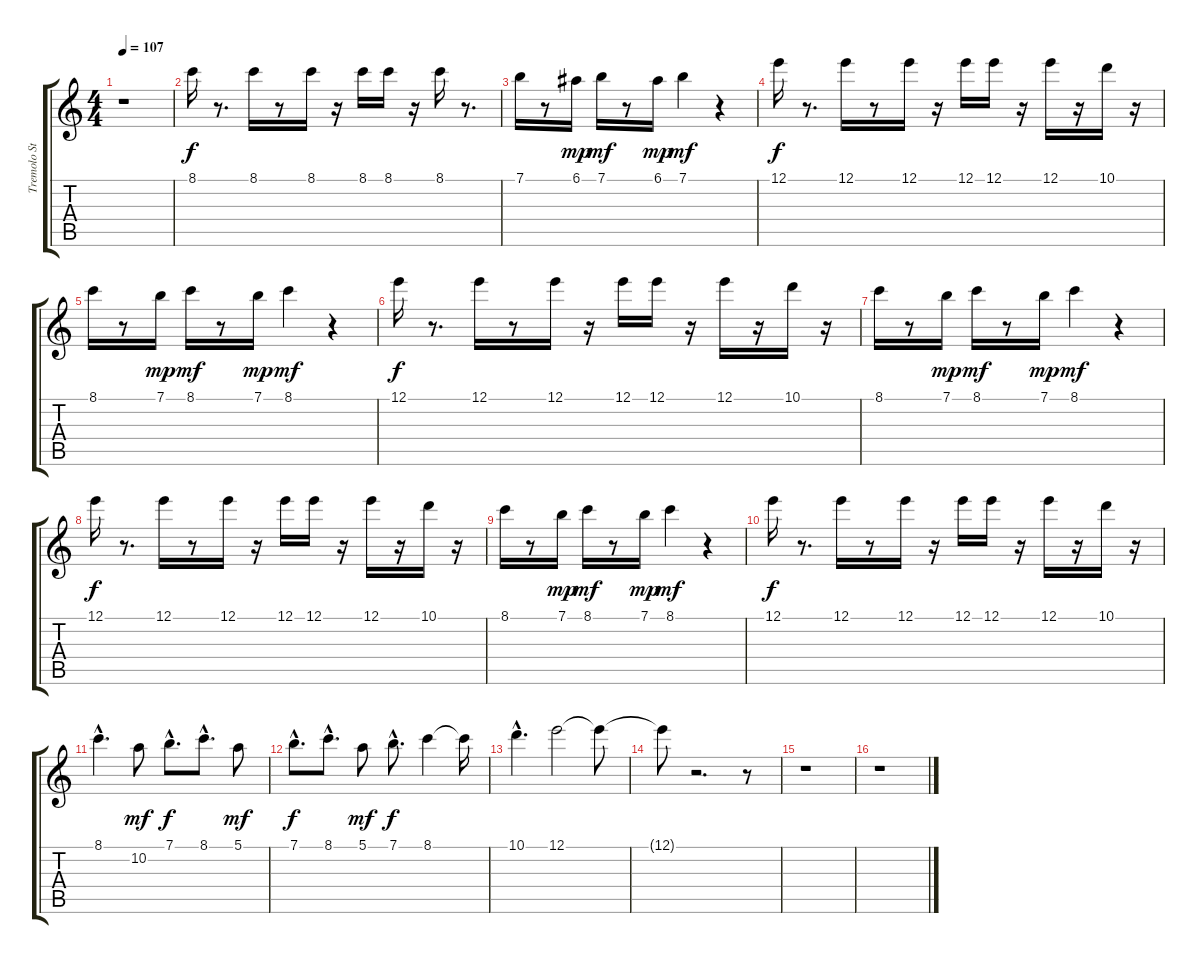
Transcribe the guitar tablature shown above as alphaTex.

\track ("Tremolo Strings" "Tremolo St") {instrument distortionguitar}
\staff {score tabs}
\tuning (E4 B3 G3 D3 A2 E2) {hide}
\ts (4 4)
\tempo 107
\clef g2
\ks c
r.1{dy f} |
8.1.16 r.8{d} 8.1.16 r.8 8.1.16 r.16 8.1.16 8.1.16 r.16 8.1.16 r.8{d} |
7.1.16 r.8 6.1.16{dy mp} 7.1.16{dy mf} r.8 6.1.16{dy mp} 7.1.4{dy mf} r.4 |
12.1.16{dy f} r.8{d} 12.1.16 r.8 12.1.16 r.16 12.1.16 12.1.16 r.16 12.1.16 r.16 10.1.16 r.16 |
8.1.16 r.8 7.1.16{dy mp} 8.1.16{dy mf} r.8 7.1.16{dy mp} 8.1.4{dy mf} r.4 |
12.1.16{dy f} r.8{d} 12.1.16 r.8 12.1.16 r.16 12.1.16 12.1.16 r.16 12.1.16 r.16 10.1.16 r.16 |
8.1.16 r.8 7.1.16{dy mp} 8.1.16{dy mf} r.8 7.1.16{dy mp} 8.1.4{dy mf} r.4 |
12.1.16{dy f} r.8{d} 12.1.16 r.8 12.1.16 r.16 12.1.16 12.1.16 r.16 12.1.16 r.16 10.1.16 r.16 |
8.1.16 r.8 7.1.16{dy mp} 8.1.16{dy mf} r.8 7.1.16{dy mp} 8.1.4{dy mf} r.4 |
12.1.16{dy f} r.8{d} 12.1.16 r.8 12.1.16 r.16 12.1.16 12.1.16 r.16 12.1.16 r.16 10.1.16 r.16 |
8.1{hac}.4{d} 10.2.8{dy mf} 7.1{hac}.8{d dy f} 8.1{hac}.8{d} 5.1.8{dy mf} |
7.1{hac}.8{d dy f} 8.1{hac}.8{d} 5.1.8{dy mf} 7.1{hac}.8{d dy f} 8.1.4 8.1{t}.16 |
10.1{hac}.4{d} 12.1.2 12.1{t}.8 |
12.1{t}.8 r.2{d} r.8 |
r.1 |
r.1
